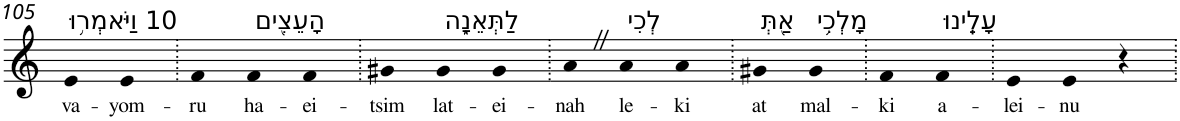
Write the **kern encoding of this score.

**kern	**text
*part1	*part1
*staff1	*staff1
*I"Piano	*
*I'Pno	*
!!LO:PB:g=z
*clefG2	*
*k[]	*
=105	=105
!LO:TX:a:t=10 וַיֹּאמְר֥וּ	!
!	!LO:LY:b
4e	va-
!	!LO:LY:b
4e	-yom-
=106.	=106.
!	!LO:LY:b
4f	-ru
!LO:TX:a:t=הָעֵצִ֖ים	!
!	!LO:LY:b
4f	ha-
!	!LO:LY:b
4f	-ei-
=107.	=107.
!	!LO:LY:b
4g#X	-tsim
!LO:TX:a:t=לַתְּאֵנָ֑ה	!
!	!LO:LY:b
4g#	lat-
!	!LO:LY:b
4g#	-ei-
=108.	=108.
!	!LO:LY:b
4aZ	-nah
!LO:TX:a:t=לְכִי	!
!	!LO:LY:b
4a	le-
!	!LO:LY:b
4a	-ki
=109.	=109.
!LO:TX:a:t=אַ֖תְּ	!
!	!LO:LY:b
4g#X	at
!LO:TX:a:t=מָלְכִ֥י	!
!	!LO:LY:b
4g#	mal-
=110.	=110.
!	!LO:LY:b
4f	-ki
!LO:TX:a:t=עָלֵֽינוּ	!
!	!LO:LY:b
4f	a-
=111.	=111.
!	!LO:LY:b
4e	-lei-
!	!LO:LY:b
4e	-nu
4r	.
=.	=.
*-	*-
